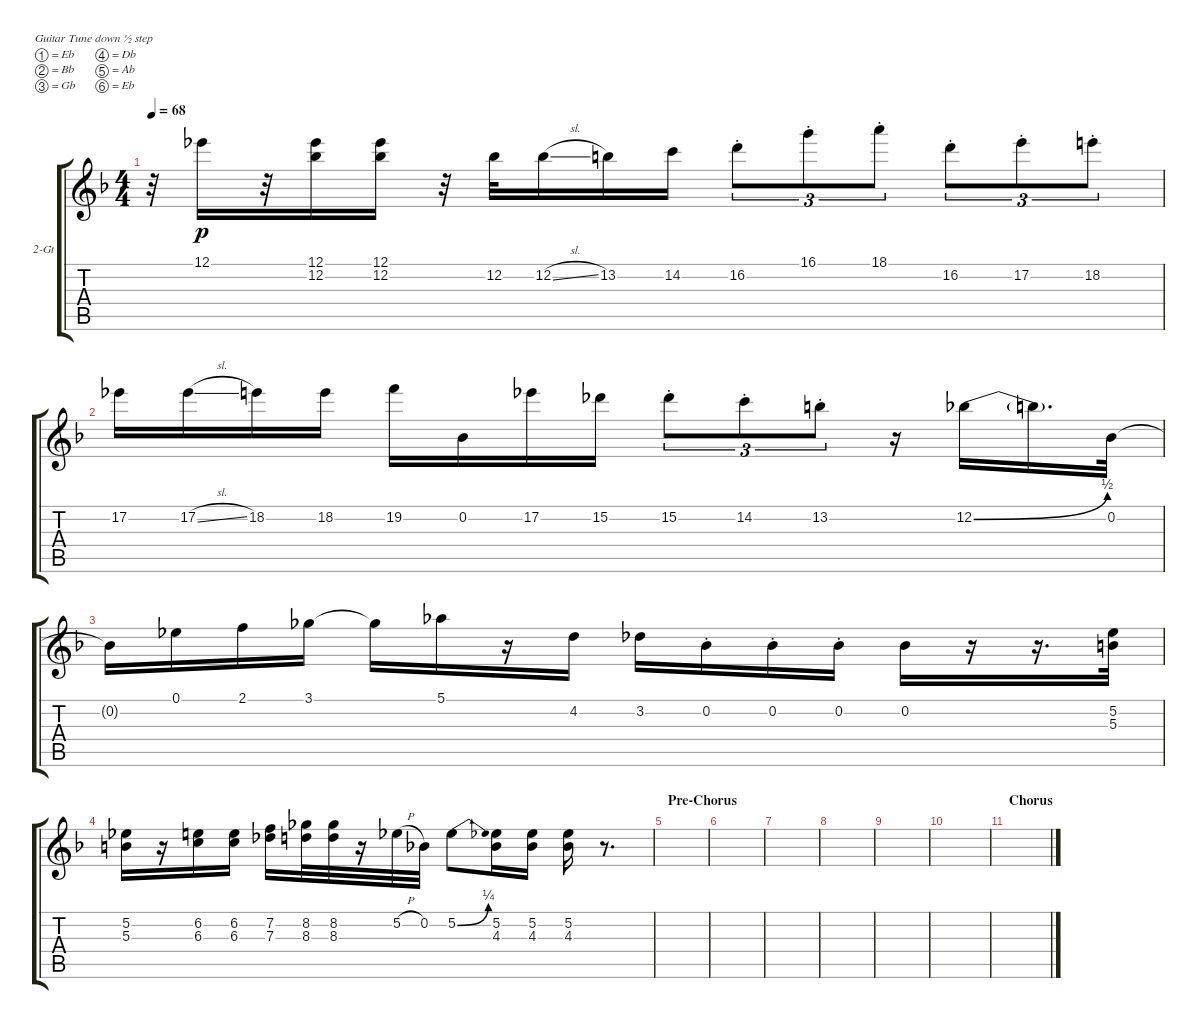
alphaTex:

\defaultSystemsLayout 4
\bracketExtendMode groupsimilarinstruments
\firstSystemTrackNameOrientation horizontal
\otherSystemsTrackNameOrientation horizontal
\track ("2 Guitar" "2-Gt") {instrument electricguitarclean}
\staff {score tabs}
\tuning (Eb4 Bb3 Gb3 Db3 Ab2 Eb2)
\ts (4 4)
\tempo 68
\clef g2
\scale
1.05422
\ks f
r.32{dy p} 12.1.16 r.32 (12.1 12.2).16 (12.1 12.2).16 r.32 12.2.32 12.2{sl}.16 13.2.16 14.2.16 16.2{st}.8{tu (3 2)} 16.1{st}.8{tu (3 2)} 18.1{st}.8{tu (3 2)} 16.2{st}.8{tu (3 2)} 17.2{st}.8{tu (3 2)} 18.2{st}.8{tu (3 2)} |
\scale
0.945776 17.2.16 17.2{sl}.16 18.2.16 18.2.16 19.2.16 0.2.16 17.2.16 15.2.16 15.2{st}.8{tu (3 2)} 14.2{st}.8{tu (3 2)} 13.2{st}.8{tu (3 2)} r.16 12.2{be (bend 0 0 15 2)}.16 12.2{t}.16{d} 0.2.32 |
\scale
1.05422 0.2{t}.16 0.1.16 2.1.16 3.1.16 3.1{t}.16 5.1.16 r.16 4.2.16 3.2.16 0.2{st}.16 0.2{st}.16 0.2{st}.16 0.2.16 r.16 r.16{d} (5.2 5.3).32 |
\scale
0.945776 (5.2 5.3).16 r.16 (6.3 6.2).16 (6.3 6.2).16 (7.3 7.2).16 (8.3 8.2).32 (8.3 8.2).32 r.16 5.2{h}.32 0.2.32 5.2{be (bend 0 0 15.6 1)}.8 (5.2 4.3).16 (5.2 4.3).16 (5.2 4.3).16 r.8{d} |
\section ("" "Pre-Chorus")
\scale
1.05422 |
\scale
0.945776 |
\scale
1.05422 |
\scale
0.945776 |
\scale
1.05422 |
\scale
0.945776 |
\section ("" "Chorus")
\scale
1.05422 |
\scale
0.945776 |
\scale
1.05422 |
\scale
0.945776 |
\scale
1.05422 |
\scale
0.945776
